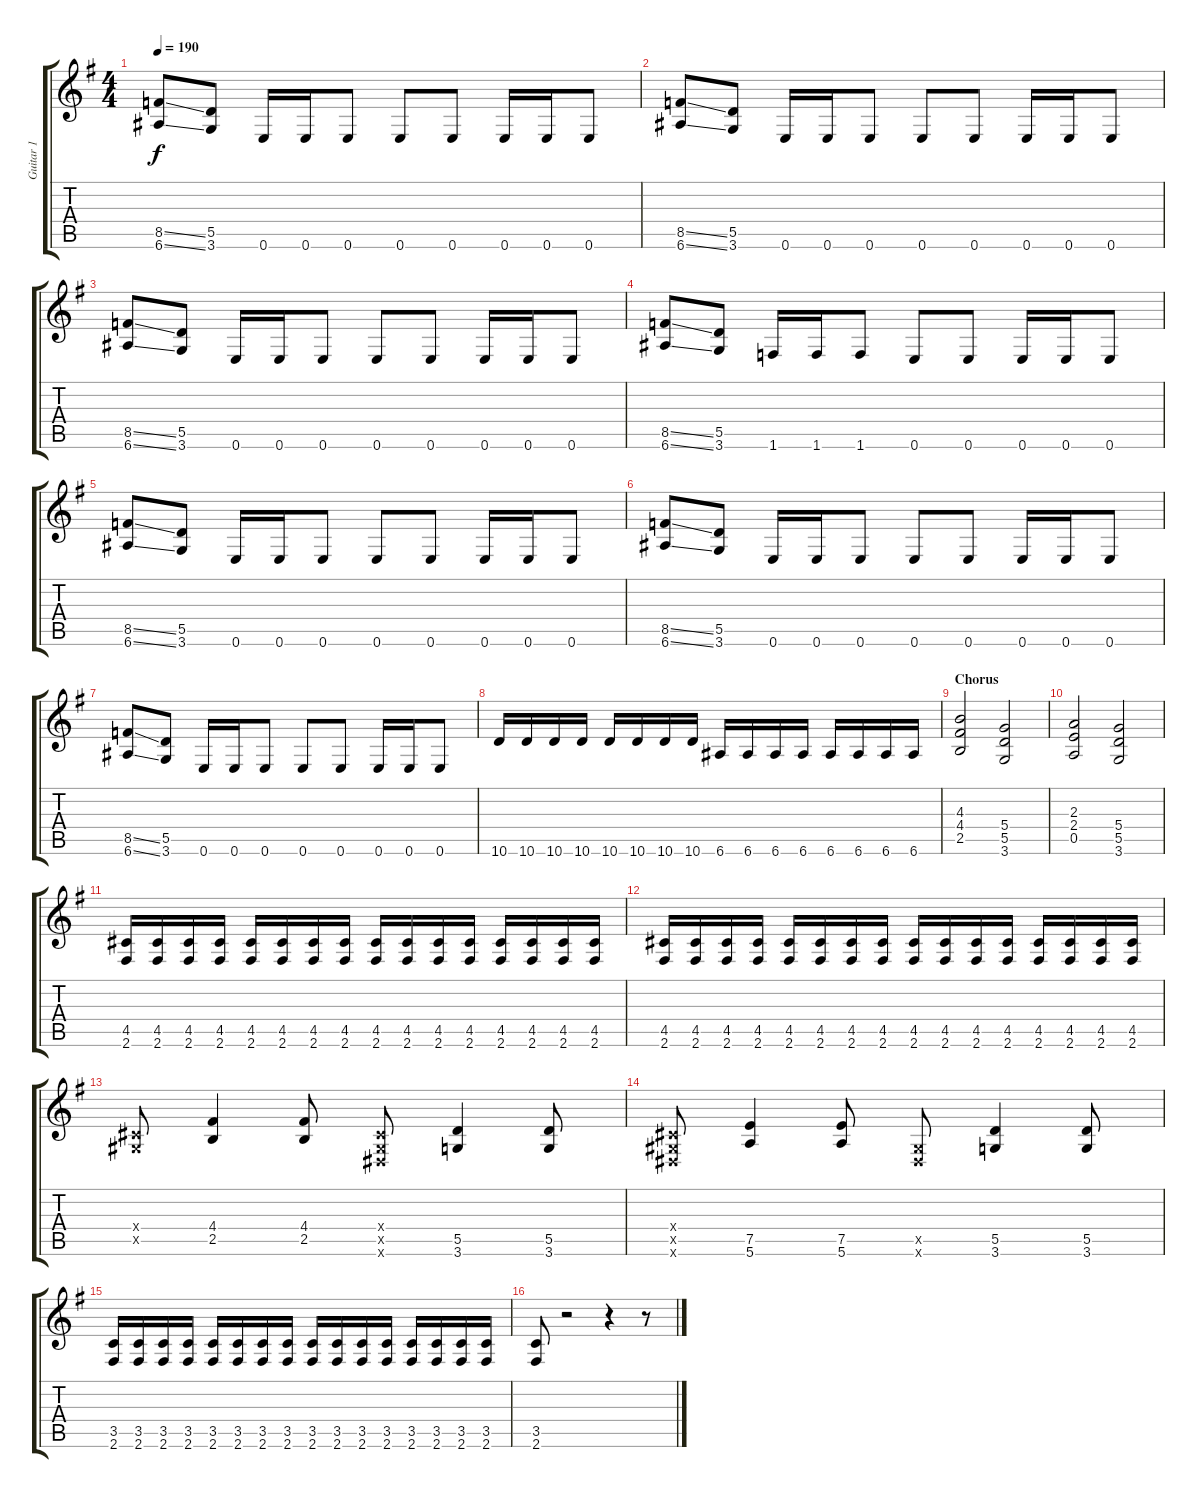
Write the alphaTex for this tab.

\track ("Guitar 1" "Guitar 1") {instrument distortionguitar}
\staff {score tabs}
\tuning (E4 B3 G3 D3 A2 E2) {hide}
\ts (4 4)
\tempo 190
\clef g2
\ks eminor
(8.5{ss} 6.6{ss}).8{dy f} (5.5 3.6).8 0.6.16 0.6.16 0.6.8 0.6.8 0.6.8 0.6.16 0.6.16 0.6.8 |
(8.5{ss} 6.6{ss}).8 (5.5 3.6).8 0.6.16 0.6.16 0.6.8 0.6.8 0.6.8 0.6.16 0.6.16 0.6.8 |
(8.5{ss} 6.6{ss}).8 (5.5 3.6).8 0.6.16 0.6.16 0.6.8 0.6.8 0.6.8 0.6.16 0.6.16 0.6.8 |
(8.5{ss} 6.6{ss}).8 (5.5 3.6).8 1.6.16 1.6.16 1.6.8 0.6.8 0.6.8 0.6.16 0.6.16 0.6.8 |
(8.5{ss} 6.6{ss}).8 (5.5 3.6).8 0.6.16 0.6.16 0.6.8 0.6.8 0.6.8 0.6.16 0.6.16 0.6.8 |
(8.5{ss} 6.6{ss}).8 (5.5 3.6).8 0.6.16 0.6.16 0.6.8 0.6.8 0.6.8 0.6.16 0.6.16 0.6.8 |
(8.5{ss} 6.6{ss}).8 (5.5 3.6).8 0.6.16 0.6.16 0.6.8 0.6.8 0.6.8 0.6.16 0.6.16 0.6.8 |
10.6.16 10.6.16 10.6.16 10.6.16 10.6.16 10.6.16 10.6.16 10.6.16 6.6.16 6.6.16 6.6.16 6.6.16 6.6.16 6.6.16 6.6.16 6.6.16 |
\section ("" "Chorus")
(4.3 4.4 2.5).2 (5.4 5.5 3.6).2 |
(2.3 2.4 0.5).2 (5.4 5.5 3.6).2 |
(4.5 2.6).16 (4.5 2.6).16 (4.5 2.6).16 (4.5 2.6).16 (4.5 2.6).16 (4.5 2.6).16 (4.5 2.6).16 (4.5 2.6).16 (4.5 2.6).16 (4.5 2.6).16 (4.5 2.6).16 (4.5 2.6).16 (4.5 2.6).16 (4.5 2.6).16 (4.5 2.6).16 (4.5 2.6).16 |
(4.5 2.6).16 (4.5 2.6).16 (4.5 2.6).16 (4.5 2.6).16 (4.5 2.6).16 (4.5 2.6).16 (4.5 2.6).16 (4.5 2.6).16 (4.5 2.6).16 (4.5 2.6).16 (4.5 2.6).16 (4.5 2.6).16 (4.5 2.6).16 (4.5 2.6).16 (4.5 2.6).16 (4.5 2.6).16 |
(-1.4{x} -1.5{x}).8 (4.4 2.5).4 (4.4 2.5).8 (-1.4{x} -1.5{x} -1.6{x}).8 (5.5 3.6).4 (5.5 3.6).8 |
(-1.4{x} -1.5{x} -1.6{x}).8 (7.5 5.6).4 (7.5 5.6).8 (-1.5{x} -1.6{x}).8 (5.5 3.6).4 (5.5 3.6).8 |
(3.5 2.6).16 (3.5 2.6).16 (3.5 2.6).16 (3.5 2.6).16 (3.5 2.6).16 (3.5 2.6).16 (3.5 2.6).16 (3.5 2.6).16 (3.5 2.6).16 (3.5 2.6).16 (3.5 2.6).16 (3.5 2.6).16 (3.5 2.6).16 (3.5 2.6).16 (3.5 2.6).16 (3.5 2.6).16 |
(3.5 2.6).8 r.2 r.4 r.8
